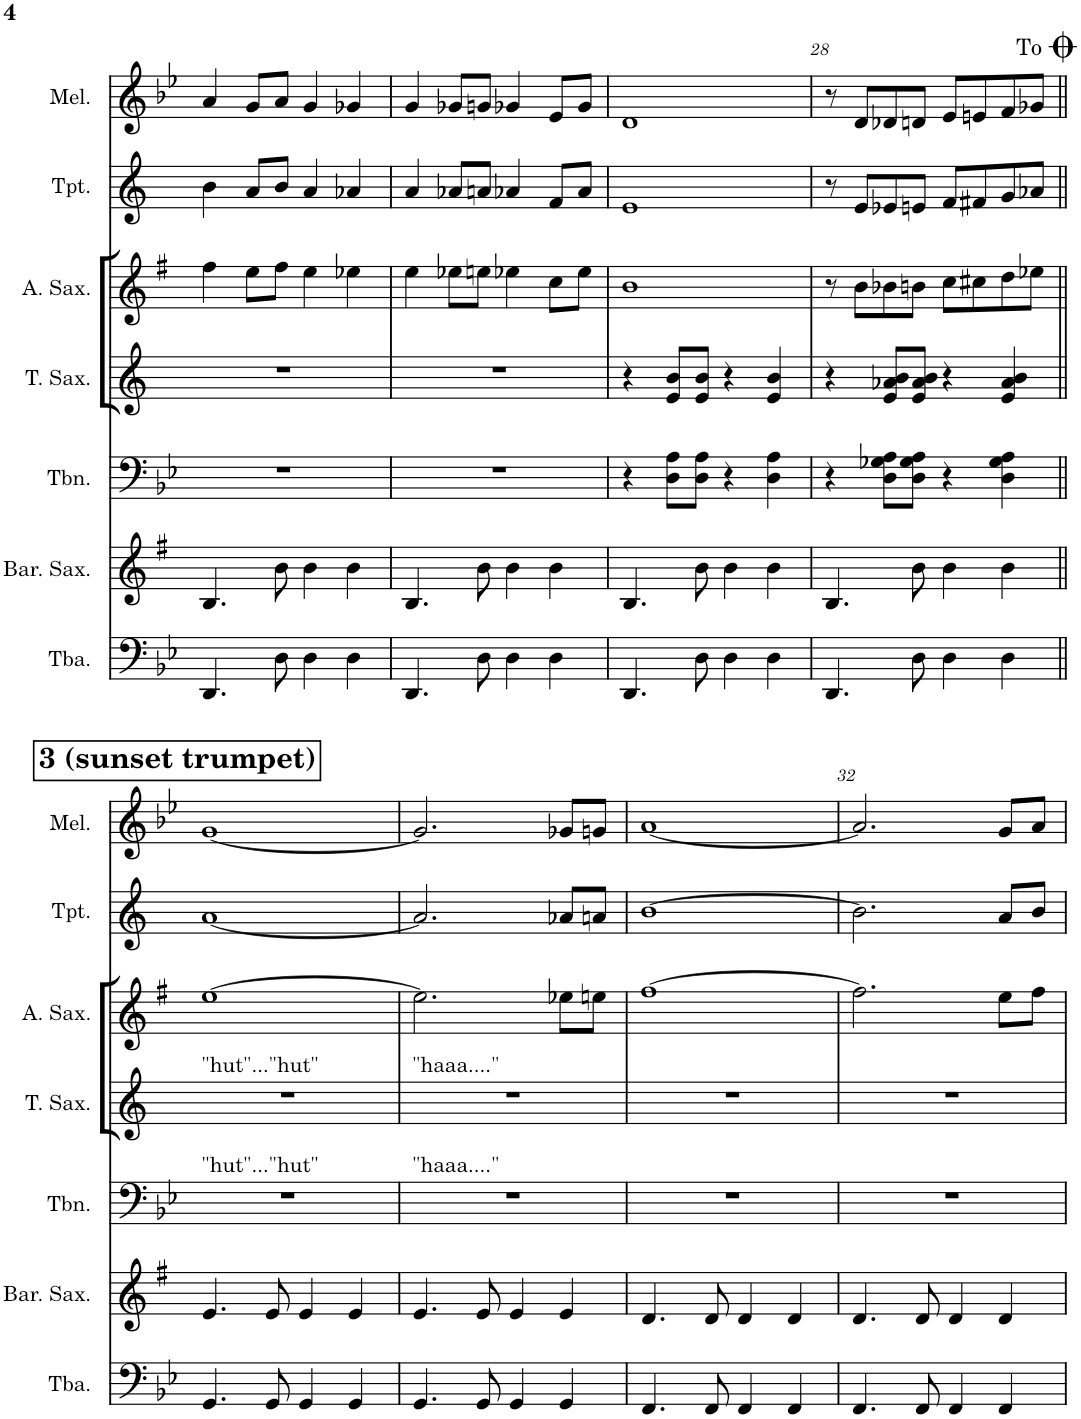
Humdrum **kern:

**kern	**kern	**kern	**kern	**kern	**kern	**kern
*part7	*part6	*part5	*part4	*part3	*part2	*part1
*staff7	*staff6	*staff5	*staff4	*staff3	*staff2	*staff1
*I"Tuba	*I"Baritone Saxophone	*I"Trombone	*I"Tenor Saxophone	*I"Alto Saxophone	*I"Trumpet	*I"Melodica
*I'Tba.	*I'Bar. Sax.	*I'Tbn.	*I'T. Sax.	*I'A. Sax.	*I'Tpt.	*I'Mel.
!!LO:PB:g=z
*clefF4	*clefG2	*clefF4	*clefG2	*clefG2	*clefG2	*clefG2
*	*Trd12c21	*	*Trd8c14	*Trd5c9	*Trd1c2	*
*k[b-e-]	*k[f#]	*k[b-e-]	*k[]	*k[f#]	*k[]	*k[b-e-]
*M4/4	*M4/4	*M4/4	*M4/4	*M4/4	*M4/4	*M4/4
=25	=25	=25	=25	=25	=25	=25
4.DD/	4.B/	1r	1r	4ff#\	4b\	4a/
.	.	.	.	8ee\L	8a/L	8g/L
8D\	8b\	.	.	8ff#\J	8b/J	8a/J
4D\	4b\	.	.	4ee\	4a/	4g/
4D\	4b\	.	.	4ee-X\	4a-X/	4g-X/
=26	=26	=26	=26	=26	=26	=26
4.DD/	4.B/	1r	1r	4ee\	4a/	4g/
.	.	.	.	8ee-X\L	8a-X/L	8g-X/L
8D\	8b\	.	.	8een\J	8an/J	8gn/J
4D\	4b\	.	.	4ee-X\	4a-X/	4g-X/
4D\	4b\	.	.	8cc\L	8f/L	8e-/L
.	.	.	.	8ee-\J	8a-/J	8g-/J
=27	=27	=27	=27	=27	=27	=27
4.DD/	4.B/	4r	4r	1b	1e	1d
.	.	8D\ 8A\L	8e/ 8b/L	.	.	.
8D\	8b\	8D\ 8A\J	8e/ 8b/J	.	.	.
4D\	4b\	4r	4r	.	.	.
4D\	4b\	4D\ 4A\	4e/ 4b/	.	.	.
=28	=28	=28	=28	=28	=28	=28
4.DD/	4.B/	4r	4r	8r	8r	8r
.	.	.	.	8b\L	8e/L	8d/L
.	.	8D\ 8G-X\ 8A\L	8e/ 8a-X/ 8b/L	8b-X\	8e-X/	8d-X/
8D\	8b\	8D\ 8G-\ 8A\J	8e/ 8a-/ 8b/J	8bn\J	8en/J	8dn/J
4D\	4b\	4r	4r	8cc\L	8f/L	8e-/L
.	.	.	.	8cc#X\	8f#X/	8en/
4D\	4b\	4D\ 4G-\ 4A\	4e/ 4a-/ 4b/	8dd\	8g/	8f/
.	.	.	.	8ee-X\J	8a-X/J	8g-X/J
!	!	!	!	!	!	!LO:TX:a:t=To
!!LO:LB:g=z
!!LO:REH:place=s1:a:B:cj:fs=14:t=3 (sunset trumpet)
=29||	=29||	=29||	=29||	=29||	=29||	=29||
!	!	!	!LO:TX:a:t="hut"..."hut"	!	!	!
!	!	!LO:TX:a:t="hut"..."hut"	!	!	!	!
4.GG/	4.e/	1r	1r	[1ee	[1a	[1g
8GG/	8e/	.	.	.	.	.
4GG/	4e/	.	.	.	.	.
4GG/	4e/	.	.	.	.	.
=30	=30	=30	=30	=30	=30	=30
!	!	!	!LO:TX:a:t="haaa...."	!	!	!
!	!	!LO:TX:a:t="haaa...."	!	!	!	!
4.GG/	4.e/	1r	1r	2.ee\]	2.a/]	2.g/]
8GG/	8e/	.	.	.	.	.
4GG/	4e/	.	.	.	.	.
4GG/	4e/	.	.	8ee-X\L	8a-X/L	8g-X/L
.	.	.	.	8een\J	8an/J	8gn/J
=31	=31	=31	=31	=31	=31	=31
4.FF/	4.d/	1r	1r	[1ff#	[1b	[1a
8FF/	8d/	.	.	.	.	.
4FF/	4d/	.	.	.	.	.
4FF/	4d/	.	.	.	.	.
=32	=32	=32	=32	=32	=32	=32
4.FF/	4.d/	1r	1r	2.ff#\]	2.b\]	2.a/]
8FF/	8d/	.	.	.	.	.
4FF/	4d/	.	.	.	.	.
4FF/	4d/	.	.	8ee\L	8a/L	8g/L
.	.	.	.	8ff#\J	8b/J	8a/J
=	=	=	=	=	=	=
*-	*-	*-	*-	*-	*-	*-
